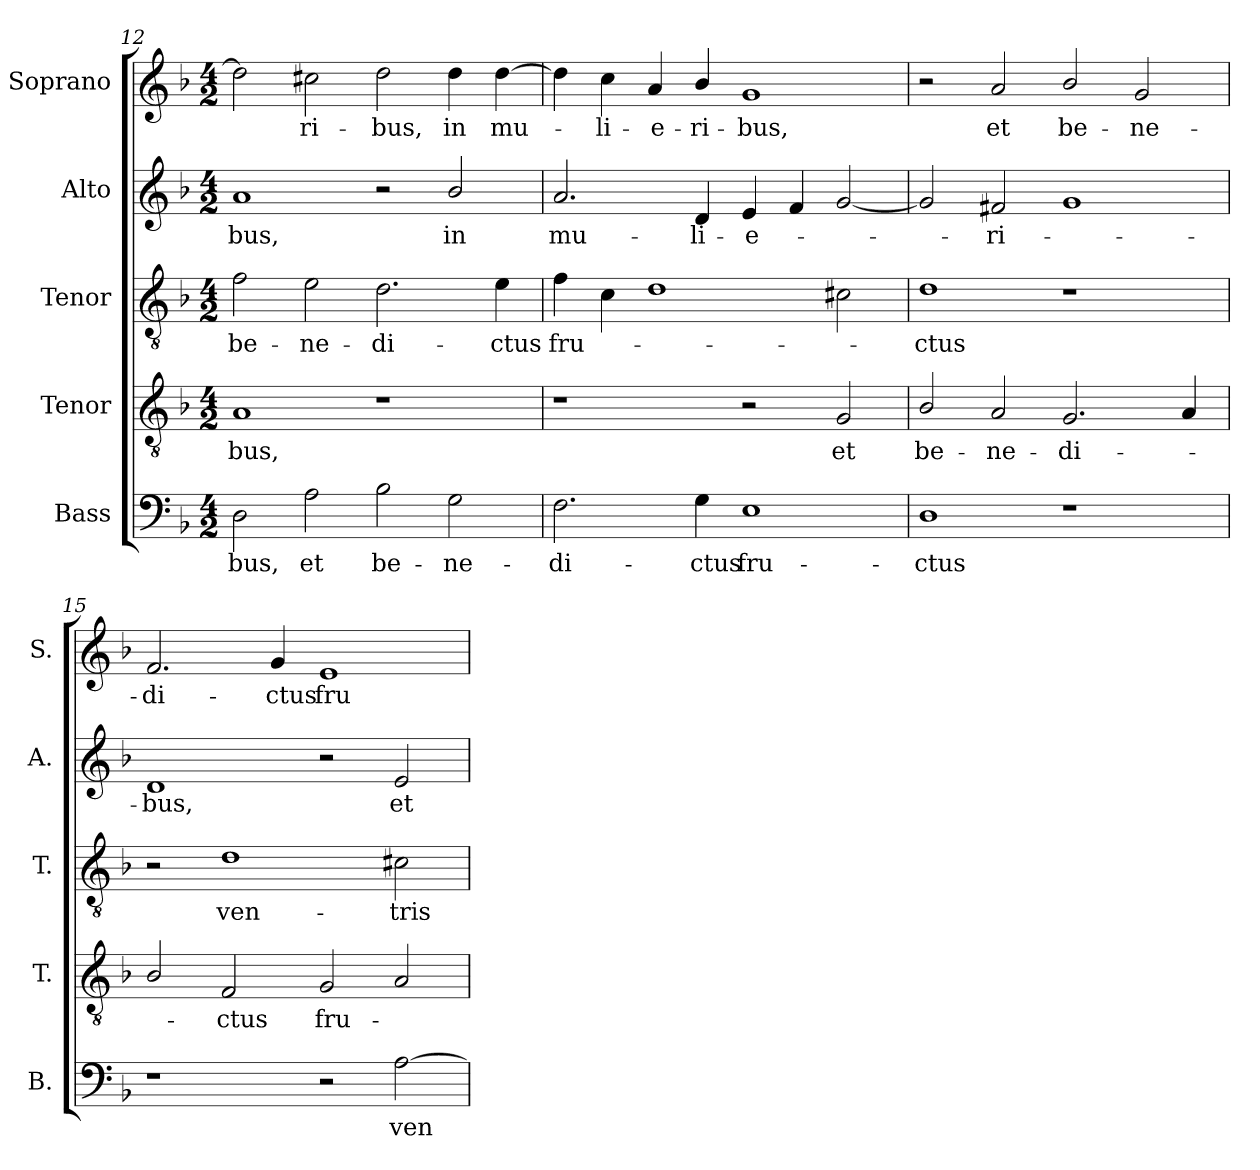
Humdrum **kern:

**kern	**text	**kern	**text	**kern	**text	**kern	**text	**kern	**text
*part5	*part5	*part4	*part4	*part3	*part3	*part2	*part2	*part1	*part1
*staff5	*staff5	*staff4	*staff4	*staff3	*staff3	*staff2	*staff2	*staff1	*staff1
*I"Bass	*	*I"Tenor	*	*I"Tenor	*	*I"Alto	*	*I"Soprano	*
*I'B.	*	*I'T.	*	*I'T.	*	*I'A.	*	*I'S.	*
*clefF4	*	*clefGv2	*	*clefGv2	*	*clefG2	*	*clefG2	*
*	*	*ITrd7c12	*	*ITrd7c12	*	*	*	*	*
*k[b-]	*	*k[b-]	*	*k[b-]	*	*k[b-]	*	*k[b-]	*
*F:	*	*F:	*	*F:	*	*F:	*	*F:	*
*M4/2	*	*M4/2	*	*M4/2	*	*M4/2	*	*M4/2	*
=12	=12	=12	=12	=12	=12	=12	=12	=12	=12
!	!LO:LY:b:color=#000000	!	!	!	!	!	!	!	!
!	!	!	!LO:LY:b:color=#000000	!	!	!	!	!	!
!	!	!	!	!	!LO:LY:b:color=#000000	!	!	!	!
!	!	!	!	!	!	!	!LO:LY:b:color=#000000	!	!
2Di\	-bus,	1AAi	-bus,	2Fi\	be-	1ai	-bus,	2ddi\]	.
!	!LO:LY:b:color=#000000	!	!	!	!	!	!	!	!
!	!	!	!	!	!LO:LY:b:color=#000000	!	!	!	!
!	!	!	!	!	!	!	!	!	!LO:LY:b:color=#000000
2Ai\	et	.	.	2Ei\	-ne-	.	.	2cc#Xi\	-ri-
!	!LO:LY:b:color=#000000	!	!	!	!	!	!	!	!
!	!	!	!	!	!LO:LY:b:color=#000000	!	!	!	!
!	!	!	!	!	!	!	!	!	!LO:LY:b:color=#000000
2B-i\	be-	1r	.	2.Di\	-di-	2r	.	2ddi\	-bus,
!	!LO:LY:b:color=#000000	!	!	!	!	!	!	!	!
!	!	!	!	!	!	!	!LO:LY:b:color=#000000	!	!
!	!	!	!	!	!	!	!	!	!LO:LY:b:color=#000000
2Gi\	-ne-	.	.	.	.	2b-i/	in	4ddi\	in
!	!	!	!	!	!LO:LY:b:color=#000000	!	!	!	!
!	!	!	!	!	!	!	!	!	!LO:LY:b:color=#000000
.	.	.	.	4Ei\	-ctus	.	.	[4ddi\	mu-
!!LO:PB:g=z
=13	=13	=13	=13	=13	=13	=13	=13	=13	=13
!	!LO:LY:b:color=#000000	!	!	!	!	!	!	!	!
!	!	!	!	!	!LO:LY:b:color=#000000	!	!	!	!
!	!	!	!	!	!	!	!LO:LY:b:color=#000000	!	!
2.Fi\	-di-	1r	.	4Fi\	fru-	2.ai/	mu-	4ddi\]	.
!	!	!	!	!	!	!	!	!	!LO:LY:b:color=#000000
.	.	.	.	4Ci\	.	.	.	4cci\	-li-
!	!	!	!	!	!	!	!	!	!LO:LY:b:color=#000000
.	.	.	.	1Di	.	.	.	4ai/	-e-
!	!LO:LY:b:color=#000000	!	!	!	!	!	!	!	!
!	!	!	!	!	!	!	!LO:LY:b:color=#000000	!	!
!	!	!	!	!	!	!	!	!	!LO:LY:b:color=#000000
4Gi\	-ctus	.	.	.	.	4di/	-li-	4b-i/	-ri-
!	!LO:LY:b:color=#000000	!	!	!	!	!	!	!	!
!	!	!	!	!	!	!	!LO:LY:b:color=#000000	!	!
!	!	!	!	!	!	!	!	!	!LO:LY:b:color=#000000
1Ei	fru-	2r	.	.	.	4ei/	-e-	1gi	-bus,
.	.	.	.	.	.	4fi/	.	.	.
!	!	!	!LO:LY:b:color=#000000	!	!	!	!	!	!
.	.	2GGi/	et	2C#Xi\	.	[2gi/	.	.	.
=14	=14	=14	=14	=14	=14	=14	=14	=14	=14
!	!LO:LY:b:color=#000000	!	!	!	!	!	!	!	!
!	!	!	!LO:LY:b:color=#000000	!	!	!	!	!	!
!	!	!	!	!	!LO:LY:b:color=#000000	!	!	!	!
1Di	-ctus	2BB-i/	be-	1Di	-ctus	2gi/]	.	2r	.
!	!	!	!LO:LY:b:color=#000000	!	!	!	!	!	!
!	!	!	!	!	!	!	!LO:LY:b:color=#000000	!	!
!	!	!	!	!	!	!	!	!	!LO:LY:b:color=#000000
.	.	2AAi/	-ne-	.	.	2f#Xi/	-ri-	2ai/	et
!	!	!	!LO:LY:b:color=#000000	!	!	!	!	!	!
!	!	!	!	!	!	!	!	!	!LO:LY:b:color=#000000
1r	.	2.GGi/	-di-	1r	.	1gi	.	2b-i/	be-
!	!	!	!	!	!	!	!	!	!LO:LY:b:color=#000000
.	.	.	.	.	.	.	.	2gi/	-ne-
.	.	4AAi/	.	.	.	.	.	.	.
=15	=15	=15	=15	=15	=15	=15	=15	=15	=15
!	!	!	!	!	!	!	!LO:LY:b:color=#000000	!	!
!	!	!	!	!	!	!	!	!	!LO:LY:b:color=#000000
1r	.	2BB-i/	.	2r	.	1di	-bus,	2.fi/	-di-
!	!	!	!LO:LY:b:color=#000000	!	!	!	!	!	!
!	!	!	!	!	!LO:LY:b:color=#000000	!	!	!	!
.	.	2FFi/	-ctus	1Di	ven-	.	.	.	.
!	!	!	!	!	!	!	!	!	!LO:LY:b:color=#000000
.	.	.	.	.	.	.	.	4gi/	-ctus
!	!	!	!LO:LY:b:color=#000000	!	!	!	!	!	!
!	!	!	!	!	!	!	!	!	!LO:LY:b:color=#000000
2r	.	2GGi/	fru-	.	.	2r	.	1ei	fru-
!	!LO:LY:b:color=#000000	!	!	!	!	!	!	!	!
!	!	!	!	!	!LO:LY:b:color=#000000	!	!	!	!
!	!	!	!	!	!	!	!LO:LY:b:color=#000000	!	!
[2Ai\	ven-	2AAi/	.	2C#Xi\	-tris	2ei/	et	.	.
=	=	=	=	=	=	=	=	=	=
*-	*-	*-	*-	*-	*-	*-	*-	*-	*-
